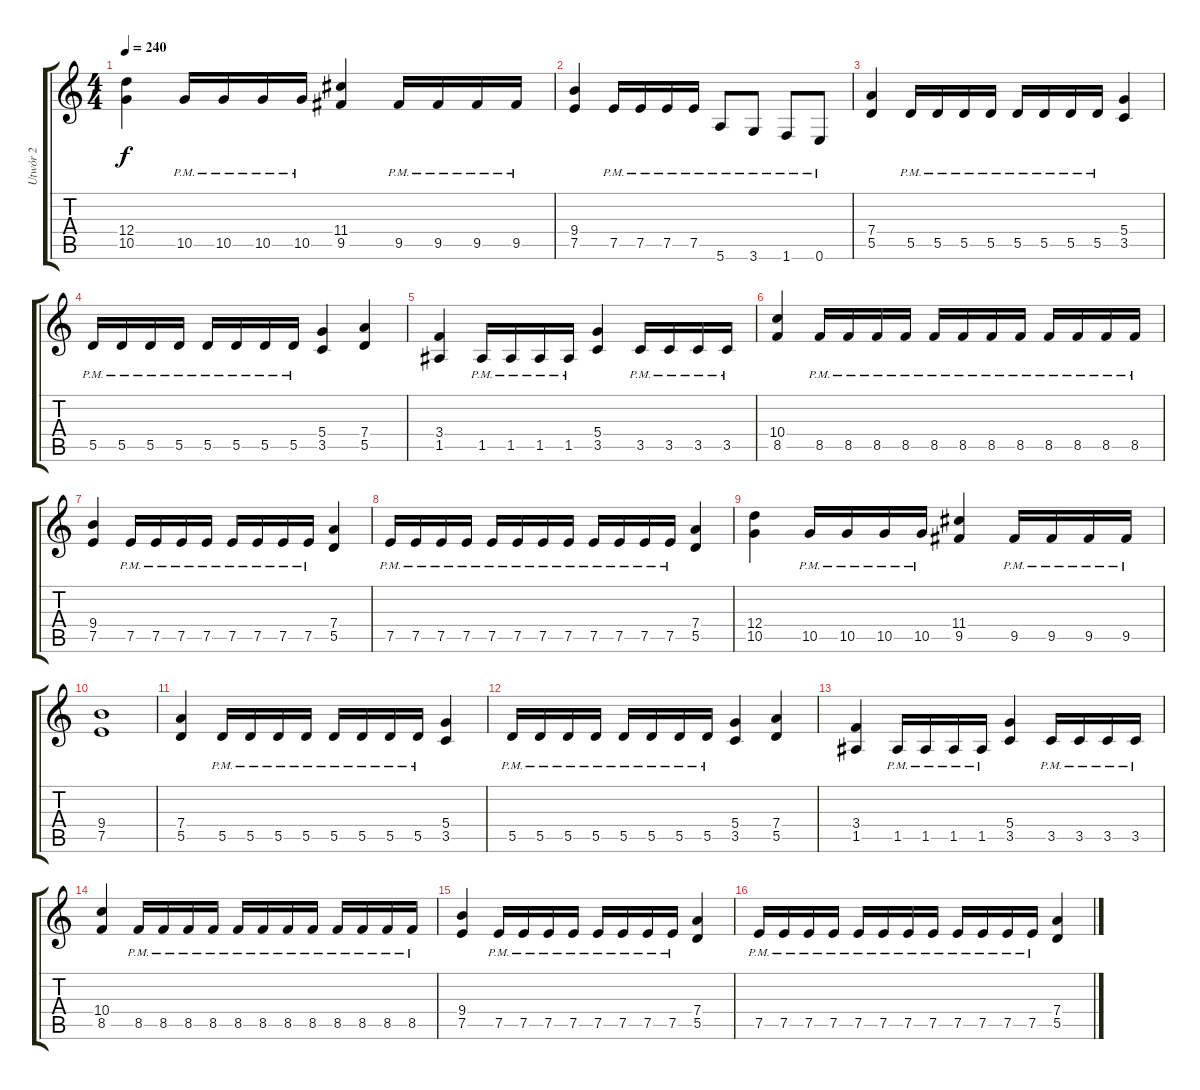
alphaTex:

\track ("Utwór 2" "Utwór 2") {instrument distortionguitar}
\staff {score tabs}
\tuning (E4 B3 G3 D3 A2 E2) {hide}
\ts (4 4)
\tempo 240
\clef g2
\ks c
(12.4 10.5).4{dy f} 10.5{pm}.16 10.5{pm}.16 10.5{pm}.16 10.5{pm}.16 (11.4 9.5).4 9.5{pm}.16 9.5{pm}.16 9.5{pm}.16 9.5{pm}.16 |
(9.4 7.5).4 7.5{pm}.16 7.5{pm}.16 7.5{pm}.16 7.5{pm}.16 5.6{pm}.8 3.6{pm}.8 1.6{pm}.8 0.6{pm}.8 |
(7.4 5.5).4 5.5{pm}.16 5.5{pm}.16 5.5{pm}.16 5.5{pm}.16 5.5{pm}.16 5.5{pm}.16 5.5{pm}.16 5.5{pm}.16 (5.4 3.5).4 |
5.5{pm}.16 5.5{pm}.16 5.5{pm}.16 5.5{pm}.16 5.5{pm}.16 5.5{pm}.16 5.5{pm}.16 5.5{pm}.16 (5.4 3.5).4 (7.4 5.5).4 |
(3.4 1.5).4 1.5{pm}.16 1.5{pm}.16 1.5{pm}.16 1.5{pm}.16 (5.4 3.5).4 3.5{pm}.16 3.5{pm}.16 3.5{pm}.16 3.5{pm}.16 |
(10.4 8.5).4 8.5{pm}.16 8.5{pm}.16 8.5{pm}.16 8.5{pm}.16 8.5{pm}.16 8.5{pm}.16 8.5{pm}.16 8.5{pm}.16 8.5{pm}.16 8.5{pm}.16 8.5{pm}.16 8.5{pm}.16 |
(9.4 7.5).4 7.5{pm}.16 7.5{pm}.16 7.5{pm}.16 7.5{pm}.16 7.5{pm}.16 7.5{pm}.16 7.5{pm}.16 7.5{pm}.16 (7.4 5.5).4 |
7.5{pm}.16 7.5{pm}.16 7.5{pm}.16 7.5{pm}.16 7.5{pm}.16 7.5{pm}.16 7.5{pm}.16 7.5{pm}.16 7.5{pm}.16 7.5{pm}.16 7.5{pm}.16 7.5{pm}.16 (7.4 5.5).4 |
(12.4 10.5).4 10.5{pm}.16 10.5{pm}.16 10.5{pm}.16 10.5{pm}.16 (11.4 9.5).4 9.5{pm}.16 9.5{pm}.16 9.5{pm}.16 9.5{pm}.16 |
(9.4 7.5).1 |
(7.4 5.5).4 5.5{pm}.16 5.5{pm}.16 5.5{pm}.16 5.5{pm}.16 5.5{pm}.16 5.5{pm}.16 5.5{pm}.16 5.5{pm}.16 (5.4 3.5).4 |
5.5{pm}.16 5.5{pm}.16 5.5{pm}.16 5.5{pm}.16 5.5{pm}.16 5.5{pm}.16 5.5{pm}.16 5.5{pm}.16 (5.4 3.5).4 (7.4 5.5).4 |
(3.4 1.5).4 1.5{pm}.16 1.5{pm}.16 1.5{pm}.16 1.5{pm}.16 (5.4 3.5).4 3.5{pm}.16 3.5{pm}.16 3.5{pm}.16 3.5{pm}.16 |
(10.4 8.5).4 8.5{pm}.16 8.5{pm}.16 8.5{pm}.16 8.5{pm}.16 8.5{pm}.16 8.5{pm}.16 8.5{pm}.16 8.5{pm}.16 8.5{pm}.16 8.5{pm}.16 8.5{pm}.16 8.5{pm}.16 |
(9.4 7.5).4 7.5{pm}.16 7.5{pm}.16 7.5{pm}.16 7.5{pm}.16 7.5{pm}.16 7.5{pm}.16 7.5{pm}.16 7.5{pm}.16 (7.4 5.5).4 |
7.5{pm}.16 7.5{pm}.16 7.5{pm}.16 7.5{pm}.16 7.5{pm}.16 7.5{pm}.16 7.5{pm}.16 7.5{pm}.16 7.5{pm}.16 7.5{pm}.16 7.5{pm}.16 7.5{pm}.16 (7.4 5.5).4
